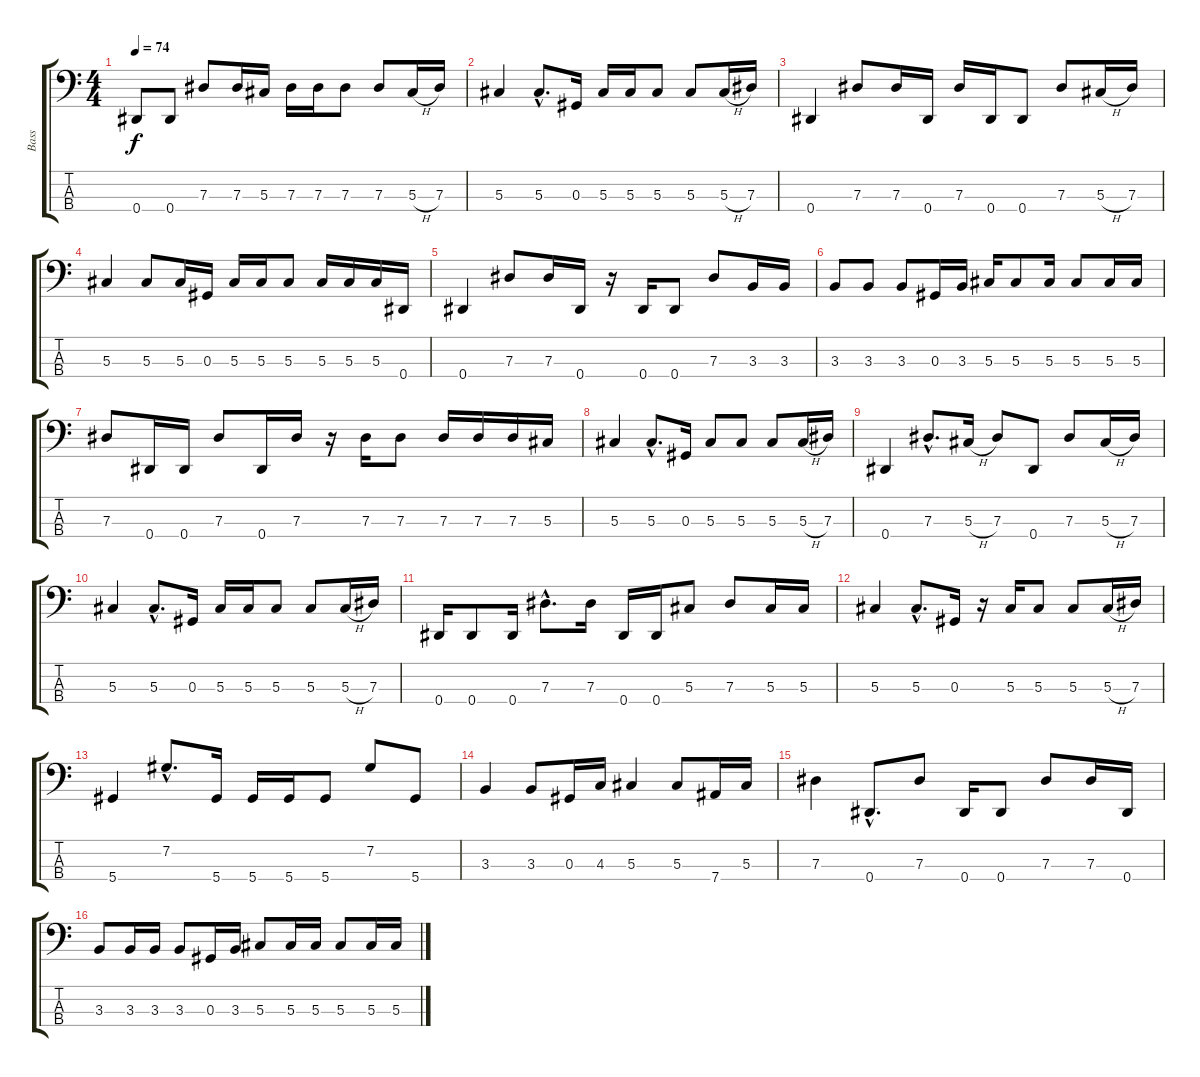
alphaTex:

\track ("Bass" "Bass") {instrument electricbasspick}
\staff {score tabs}
\tuning (Gb2 Db2 Ab1 Eb1) {hide}
\ts (4 4)
\tempo 74
\clef f4
\ks c
0.4.8{dy f} 0.4.8 7.3.8 7.3.16 5.3.16 7.3.16 7.3.16 7.3.8 7.3.8 5.3{h}.16 7.3.16 |
5.3.4 5.3{hac}.8{d} 0.3.16 5.3.16 5.3.16 5.3.8 5.3.8 5.3{h}.16 7.3.16 |
0.4.4 7.3.8 7.3.16 0.4.16 7.3.16 0.4.16 0.4.8 7.3.8 5.3{h}.16 7.3.16 |
5.3.4 5.3.8 5.3.16 0.3.16 5.3.16 5.3.16 5.3.8 5.3.16 5.3.16 5.3.16 0.4.16 |
0.4.4 7.3.8 7.3.16 0.4.16 r.16 0.4.16 0.4.8 7.3.8 3.3.16 3.3.16 |
3.3.8 3.3.8 3.3.8 0.3.16 3.3.16 5.3.16 5.3.8 5.3.16 5.3.8 5.3.16 5.3.16 |
7.3.8 0.4.16 0.4.16 7.3.8 0.4.16 7.3.16 r.16 7.3.16 7.3.8 7.3.16 7.3.16 7.3.16 5.3.16 |
5.3.4 5.3{hac}.8{d} 0.3.16 5.3.8 5.3.8 5.3.8 5.3{h}.16 7.3.16 |
0.4.4 7.3{hac}.8{d} 5.3{h}.16 7.3.8 0.4.8 7.3.8 5.3{h}.16 7.3.16 |
5.3.4 5.3{hac}.8{d} 0.3.16 5.3.16 5.3.16 5.3.8 5.3.8 5.3{h}.16 7.3.16 |
0.4.16 0.4.8 0.4.16 7.3{hac}.8{d} 7.3.16 0.4.16 0.4.16 5.3.8 7.3.8 5.3.16 5.3.16 |
5.3.4 5.3{hac}.8{d} 0.3.16 r.16 5.3.16 5.3.8 5.3.8 5.3{h}.16 7.3.16 |
5.4.4 7.2{hac}.8{d} 5.4.16 5.4.16 5.4.16 5.4.8 7.2.8 5.4.8 |
3.3.4 3.3.8 0.3.16 4.3.16 5.3.4 5.3.8 7.4.16 5.3.16 |
7.3.4 0.4{hac}.8{d} 7.3.8 0.4.16 0.4.8 7.3.8 7.3.16 0.4.16 |
3.3.8 3.3.16 3.3.16 3.3.8 0.3.16 3.3.16 5.3.8 5.3.16 5.3.16 5.3.8 5.3.16 5.3.16
